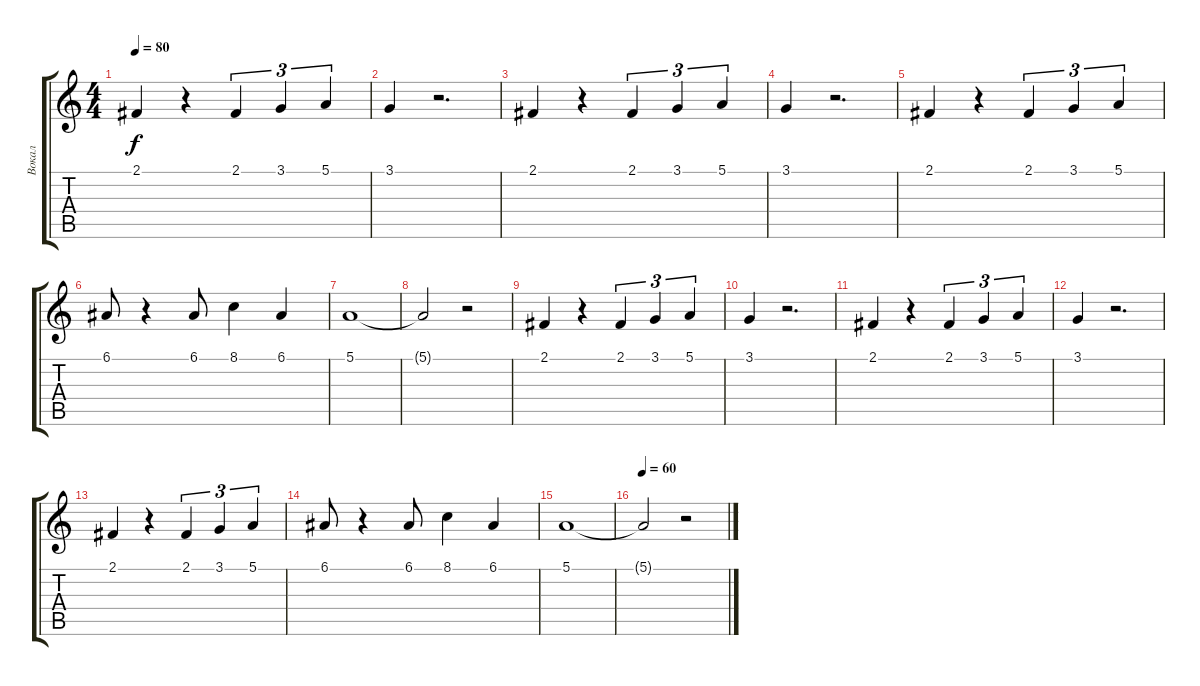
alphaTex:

\track ("Вокал" "Вокал") {instrument englishhorn}
\staff {score tabs}
\tuning (E4 B3 G3 D3 A2 E2) {hide}
\ts (4 4)
\tempo 80
\clef g2
\ks c
2.1.4{dy f} r.4 2.1.4{tu (3 2)} 3.1.4{tu (3 2)} 5.1.4{tu (3 2)} |
3.1.4 r.2{d} |
2.1.4 r.4 2.1.4{tu (3 2)} 3.1.4{tu (3 2)} 5.1.4{tu (3 2)} |
3.1.4 r.2{d} |
2.1.4 r.4 2.1.4{tu (3 2)} 3.1.4{tu (3 2)} 5.1.4{tu (3 2)} |
6.1.8 r.4 6.1.8 8.1.4 6.1.4 |
5.1.1 |
5.1{t}.2 r.2 |
2.1.4 r.4 2.1.4{tu (3 2)} 3.1.4{tu (3 2)} 5.1.4{tu (3 2)} |
3.1.4 r.2{d} |
2.1.4 r.4 2.1.4{tu (3 2)} 3.1.4{tu (3 2)} 5.1.4{tu (3 2)} |
3.1.4 r.2{d} |
2.1.4 r.4 2.1.4{tu (3 2)} 3.1.4{tu (3 2)} 5.1.4{tu (3 2)} |
6.1.8 r.4 6.1.8 8.1.4 6.1.4 |
5.1.1 |
\tempo 60
5.1{t}.2 r.2
